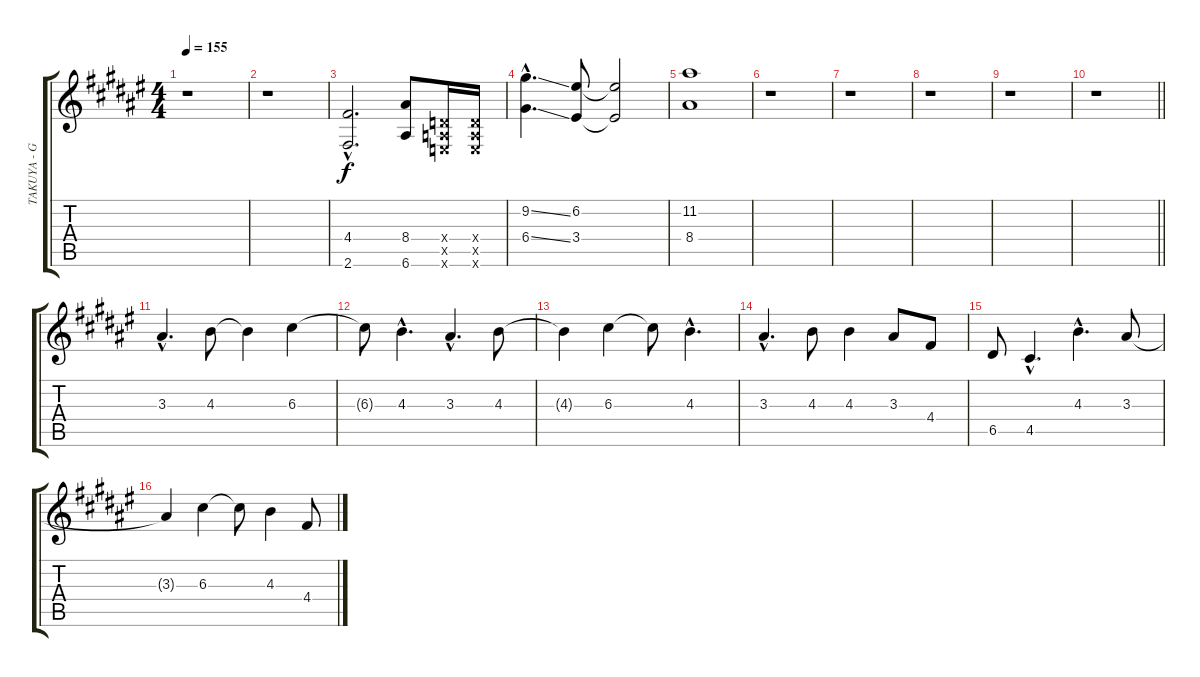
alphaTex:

\track ("TAKUYA - Guitar 2" "TAKUYA - G") {instrument distortionguitar}
\staff {score tabs}
\tuning (E4 B3 G3 D3 A2 E2) {hide}
\ts (4 4)
\tempo 155
\clef g2
\ks f#
r.1{dy f} |
r.1 |
(4.4{hac} 2.6{hac}).2{d} (8.4 6.6).8 (0.4{x} 0.5{x} 0.6{x}).16 (0.4{x} 0.5{x} 0.6{x}).16 |
(9.2{ss hac} 6.4{ss hac}).4{d} (6.2 3.4).8 (6.2{t} 3.4{t}).2 |
(11.2 8.4).1 |
r.1 |
r.1 |
r.1 |
r.1 |
\barLineRight lightlight
r.1 |
3.3{hac}.4{d volume 16} 4.3.8 4.3{t}.4 6.3.4 |
6.3{t}.8 4.3{hac}.4{d} 3.3{hac}.4{d} 4.3.8 |
4.3{t}.4 6.3.4 6.3{t}.8 4.3{hac}.4{d} |
3.3{hac}.4{d} 4.3.8 4.3.4 3.3.8 4.4.8 |
6.5.8 4.5{hac}.4{d} 4.3{hac}.4{d} 3.3.8 |
3.3{t}.4 6.3.4 6.3{t}.8 4.3.4 4.4.8
